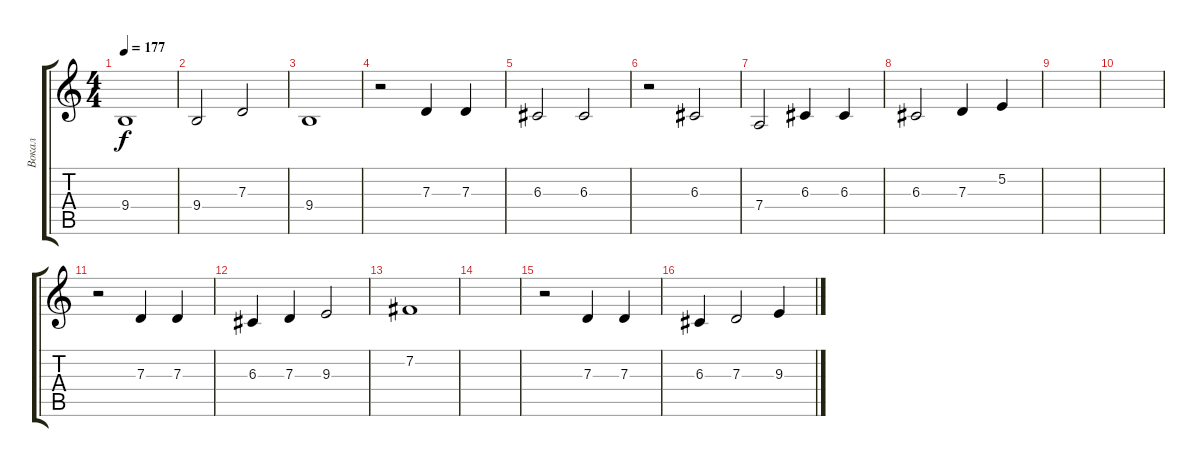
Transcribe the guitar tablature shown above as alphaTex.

\track ("Вокал" "Вокал") {instrument cello}
\staff {score tabs}
\tuning (E4 B3 G3 D3 A2 E2) {hide}
\ts (4 4)
\tempo 177
\clef g2
\ks c
9.4.1{dy f} |
9.4.2 7.3.2 |
9.4.1 |
r.2 7.3.4 7.3.4 |
6.3.2 6.3.2 |
r.2 6.3.2 |
7.4.2 6.3.4 6.3.4 |
6.3.2 7.3.4 5.2.4 |
|
|
r.2 7.3.4 7.3.4 |
6.3.4 7.3.4 9.3.2 |
7.2.1 |
|
r.2 7.3.4 7.3.4 |
6.3.4 7.3.2 9.3.4
